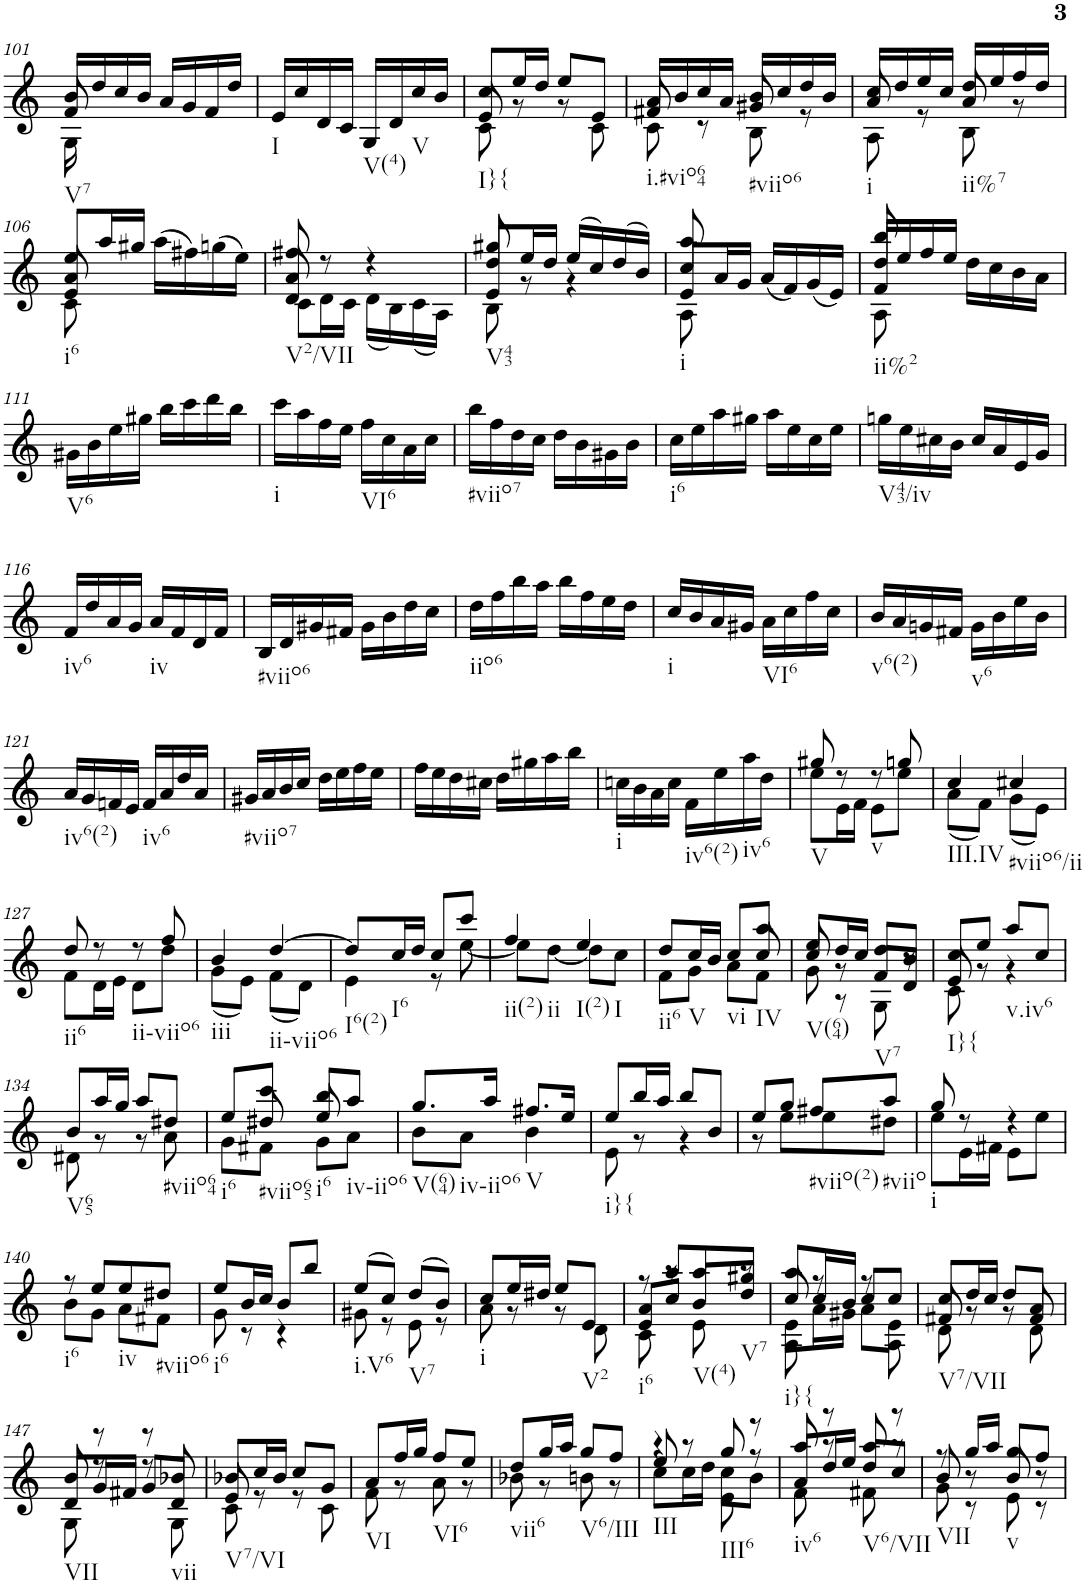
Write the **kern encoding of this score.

**kern
*part1
*staff1
*I"Violin
*I'Vln.
!!LO:PB:g=z
*clefG2
*k[]
*M2/4
=101
*^
*	*^
!LO:TX:b:t=V7	!	!
16b/LL	16G\	8f/
16dd/	4..ryy	.
16cc/	.	4.ryy
16b/JJ	.	.
16a/LL	.	.
16g/	.	.
16f/	.	.
16dd/JJ	.	.
*v	*v	*v
=102
!LO:TX:b:t=I
16e/LL
16cc/
16d/
16c/JJ
!LO:TX:b:t=V(4)
16G/LL
16d/
!LO:TX:b:t=V
16cc/
16b/JJ
=103
*^
*	*^
!LO:TX:b:t=I}{	!	!
8cc/L	8c\	8e/
16ee/L	8r	4.ryy
16dd/JJ	.	.
8ee/L	8r	.
8e/J	8c\	.
=104	=104	=104
!LO:TX:b:t=i.#vio64	!	!
16a/LL	8c\	8f#X/
16b/	.	.
16cc/	8ryy	8r
16a/JJ	.	.
!LO:TX:b:t=#viio6	!	!
16b/LL	8B\	8g#X/
16cc/	.	.
16dd/	8ryy	8r
16b/JJ	.	.
=105	=105	=105
!LO:TX:b:t=i	!	!
16cc/LL	8A\	8a/
16dd/	.	.
16ee/	8ryy	8r
16cc/JJ	.	.
!LO:TX:b:t=ii%7	!	!
16dd/LL	8B\	8a/
16ee/	.	.
16ff/	8ryy	8r
16dd/JJ	.	.
!!LO:LB:g=z	!!	!!
=106	=106	=106
!LO:TX:b:t=i6	!	!
8ee/L	8c\	8e/ 8a/
16aa/L	4.ryy	4.ryy
16gg#X/JJ	.	.
(16aa\LL	.	.
16ff#X\)	.	.
(16ggn\	.	.
16ee\JJ)	.	.
=107	=107	=107
!LO:TX:b:t=V2/VII	!	!
8ff#X/	8c\L	8d/ 8a/
8r	16d\L	4.ryy
.	16c\JJ	.
4r	(16d\LL	.
.	16B\)	.
.	(16c\	.
.	16A\JJ)	.
=108	=108	=108
!LO:TX:b:t=V43	!	!
8dd/L	8B\	8e/ 8gg#X/
16ee/L	8r	4.ryy
16dd/JJ	.	.
(16ee/LL	4r	.
16cc/)	.	.
(16dd/	.	.
16b/JJ)	.	.
=109	=109	=109
!LO:TX:b:t=i	!	!
8e/L	8A\	8cc/ 8aa/
16a/L	4.ryy	4.ryy
16g/JJ	.	.
(16a/LL	.	.
16f/)	.	.
(16g/	.	.
16e/JJ)	.	.
=110	=110	=110
!LO:TX:b:t=ii%2	!	!
16dd/LL	8A\	8f/ 8bb/
16ee/	.	.
16ff/	4.ryy	4.ryy
16ee/JJ	.	.
16dd\LL	.	.
16cc\	.	.
16b\	.	.
16a\JJ	.	.
*v	*v	*v
!!LO:LB:g=z
=111
!LO:TX:b:t=V6
16g#X\LL
16b\
16ee\
16gg#X\JJ
16bb\LL
16ccc\
16ddd\
16bb\JJ
=112
!LO:TX:b:t=i
16ccc\LL
16aa\
16ff\
16ee\JJ
!LO:TX:b:t=VI6
16ff\LL
16cc\
16a\
16cc\JJ
=113
!LO:TX:b:t=#viio7
16bb\LL
16ff\
16dd\
16cc\JJ
16dd\LL
16b\
16g#X\
16b\JJ
=114
!LO:TX:b:t=i6
16cc\LL
16ee\
16aa\
16gg#X\JJ
16aa\LL
16ee\
16cc\
16ee\JJ
=115
!LO:TX:b:t=V43/iv
16ggn\LL
16ee\
16cc#X\
16b\JJ
16cc#/LL
16a/
16e/
16g/JJ
!!LO:LB:g=z
=116
!LO:TX:b:t=iv6
16f/LL
16dd/
16a/
16g/JJ
!LO:TX:b:t=iv
16a/LL
16f/
16d/
16f/JJ
=117
!LO:TX:b:t=#viio6
16B/LL
16d/
16g#X/
16f#X/JJ
16g#\LL
16b\
16dd\
16cc\JJ
=118
!LO:TX:b:t=iio6
16dd\LL
16ff\
16bb\
16aa\JJ
16bb\LL
16ff\
16ee\
16dd\JJ
=119
!LO:TX:b:t=i
16cc/LL
16b/
16a/
16g#X/JJ
!LO:TX:b:t=VI6
16a\LL
16cc\
16ff\
16cc\JJ
=120
!LO:TX:b:t=v6(2)
16b/LL
16a/
16gn/
16f#X/JJ
!LO:TX:b:t=v6
16g\LL
16b\
16ee\
16b\JJ
!!LO:LB:g=z
=121
!LO:TX:b:t=iv6(2)
16a/LL
16g/
16fn/
16e/JJ
!LO:TX:b:t=iv6
16f/LL
16a/
16dd/
16a/JJ
=122
!LO:TX:b:t=#viio7
16g#X/LL
16a/
16b/
16cc/JJ
16dd\LL
16ee\
16ff\
16ee\JJ
=123
16ff\LL
16ee\
16dd\
16cc#X\JJ
16dd\LL
16gg#X\
16aa\
16bb\JJ
=124
!LO:TX:b:t=i
16ccn\LL
16b\
16a\
16cc\JJ
!LO:TX:b:t=iv6(2)
16f\LL
16ee\
!LO:TX:b:t=iv6
16aa\
16dd\JJ
=125
*^
!LO:TX:b:t=V	!
8gg#X/	8ee\L
8r	16e\L
.	16f\JJ
!LO:TX:b:t=v	!
8r	8e\L
8ggn/	8ee\J
=126	=126
!LO:TX:b:t=III.IV	!
4cc/	(8a\L
.	8f\J)
!LO:TX:b:t=#viio6/ii	!
4cc#X/	(8g\L
.	8e\J)
!!LO:LB:g=z	!!
=127	=127
!LO:TX:b:t=ii6	!
8dd/	8f\L
8r	16d\L
.	16e\JJ
!LO:TX:b:t=ii-viio6	!
8r	8d\L
8ff/	8dd\J
=128	=128
!LO:TX:b:t=iii	!
4b/	(8g\L
.	8e\J)
!LO:TX:b:t=ii-viio6	!
[4dd/	(8f\L
.	8d\J)
=129	=129
!LO:TX:b:t=I6(2)	!
8dd/L]	4e\
!LO:TX:b:t=I6	!
16cc/L	.
16dd/JJ	.
8cc/L	8r
8ccc/J	[8ee\
=130	=130
!LO:TX:b:t=ii(2)	!
!LO:TX:b:t=ii	!
4ff/	8ee\L]
.	[8dd\J
!LO:TX:b:t=I(2)	!
!LO:TX:b:t=I	!
4ee/	8dd\L]
.	8cc\J
=131	=131
*	*^
!LO:TX:b:t=ii6	!	!
8dd/L	8f\L	4.ryy
!LO:TX:b:t=V	!	!
16cc/L	8g\J	.
16b/JJ	.	.
!LO:TX:b:t=vi	!	!
8cc/L	8a\L	.
!LO:TX:b:t=IV	!	!
8aa/J	8f\J	8cc/
=132	=132	=132
!LO:TX:b:t=V(64)	!	!
8ee/L	8g\	8cc/
16dd/L	8r	8r
16cc/JJ	.	.
!LO:TX:b:t=V7	!	!
8dd/L	8G\	8f/L
8b/J	8r	8d/J
=133	=133	=133
!LO:TX:b:t=I}{	!	!
8cc/L	8c\	8e/
8ee/J	8r	4.ryy
!LO:TX:b:t=v.iv6	!	!
8aa/L	4r	.
8cc/J	.	.
*	*v	*v
!!LO:LB:g=z
=134	=134
!LO:TX:b:t=V65	!
8b/L	8d#X\
16aa/L	8r
16gg/JJ	.
8aa/L	8r
!LO:TX:b:t=#viio64	!
8dd#X/J	8a\
=135	=135
*	*^
!LO:TX:b:t=i6	!	!
8ee/L	8g\L	8ryy
!LO:TX:b:t=#viio65	!	!
8ccc/J	8f#X\J	8dd#X/
!LO:TX:b:t=i6	!	!
8bb/L	8g\L	8ee/
!LO:TX:b:t=iv-iio6	!	!
8aa/J	8a\J	8ryy
=136	=136	=136
!LO:TX:b:t=V(64)	!	!
!LO:TX:b:t=iv-iio6	!	!
*	*v	*v
8.gg/L	8b\L
.	8a\J
16aa/Jk	.
!LO:TX:b:t=V	!
8.ff#X/L	4b\
16ee/Jk	.
=137	=137
!LO:TX:b:t=i}{	!
8ee/L	8e\
16bb/L	8r
16aa/JJ	.
8bb/L	4r
8b/J	.
=138	=138
8ee/L	8r
8gg/J	8ee\L
!LO:TX:b:t=#viio(2)	!
8ff#X/L	8ee\
!LO:TX:b:t=#viio	!
8aa/J	8dd#X\J
=139	=139
!LO:TX:b:t=i	!
8gg/	8ee\L
8r	16e\L
.	16f#X\JJ
4r	8e\L
.	8ee\J
!!LO:LB:g=z	!!
=140	=140
!LO:TX:b:t=i6	!
8r	8b\L
8ee/L	8g\J
!LO:TX:b:t=iv	!
8ee/	8a\L
!LO:TX:b:t=#viio6	!
8dd#X/J	8f#X\J
=141	=141
!LO:TX:b:t=i6	!
8ee/L	8g\
16b/L	8r
16cc/JJ	.
8b/L	4r
8bb/J	.
=142	=142
!LO:TX:b:t=i.V6	!
(8ee/L	8g#X\
8cc/J)	8r
!LO:TX:b:t=V7	!
(8dd/L	8e\
8b/J)	8r
=143	=143
!LO:TX:b:t=i	!
8cc/L	8a\
16ee/L	8r
16dd#X/JJ	.
8ee/L	8r
!LO:TX:b:t=V2	!
8e/J	8d\
=144	=144
*	*^
!LO:TX:b:t=i6	!	!
8r	8c\	8e/ 8a/L
8aa/L	8r	8cc/J
!LO:TX:b:t=V(4)	!	!
8aa/	8e\	8b/L
!LO:TX:b:t=V7	!	!
8gg#X/J	8r	8dd/J
=145	=145	=145
*	*	*^
!LO:TX:b:t=i}{	!	!	!
8aa/L	8A\	8cc/	8e\L
16cc/L	8r	4.ryy	16a\L
16b/JJ	.	.	16g#X\JJ
8cc/L	8r	.	8a\L
8cc/J	8A\	.	8e\J
=146	=146	=146	=146
!LO:TX:b:t=V7/VII	!	!	!
*	*	*v	*v
8cc/L	8d\	8f#X/
16dd/L	8r	4ryy
16cc/JJ	.	.
8dd/L	8r	.
8a/J	8d\	8f#/
!!LO:LB:g=z	!!	!!
=147	=147	=147
!LO:TX:b:t=VII	!	!
8b/	8G\	8d/L
8r	8r	16g/L
.	.	16f#X/JJ
8r	8r	8g/L
!LO:TX:b:t=vii	!	!
8b-X/	8G\	8d/J
=148	=148	=148
!LO:TX:b:t=V7/VI	!	!
8b-X/L	8c\	8e/
16cc/L	8r	4.ryy
16b-/JJ	.	.
8cc/L	8r	.
8g/J	8c\	.
*	*v	*v
=149	=149
!LO:TX:b:t=VI	!
8a/L	8f\
16ff/L	8r
16gg/JJ	.
!LO:TX:b:t=VI6	!
8ff/L	8a\
8ee/J	8r
=150	=150
!LO:TX:b:t=vii6	!
8dd/L	8b-X\
16gg/L	8r
16aa/JJ	.
!LO:TX:b:t=V6/III	!
8gg/L	8bn\
8ff/J	8r
=151	=151
*	*^
!LO:TX:b:t=III	!	!
8ee/	4r	8cc\L
8r	.	16cc\L
.	.	16dd\JJ
!LO:TX:b:t=III6	!	!
8gg/	8e\	8cc\L
8r	8r	8b\J
=152	=152	=152
!LO:TX:b:t=iv6	!	!
8aa/	8f\	8a/L
8r	8r	16dd/L
.	.	16ee/JJ
!LO:TX:b:t=V6/VII	!	!
8aa/	8f#X\	8dd/L
8r	8r	8cc/J
=153	=153	=153
!LO:TX:b:t=VII	!	!
8r	8g\	8b/
16gg/LL	8r	8r
16aa/JJ	.	.
!LO:TX:b:t=v	!	!
8gg/L	8e\	8b/
8ff/J	8r	8r
*v	*v	*v
=
*-
